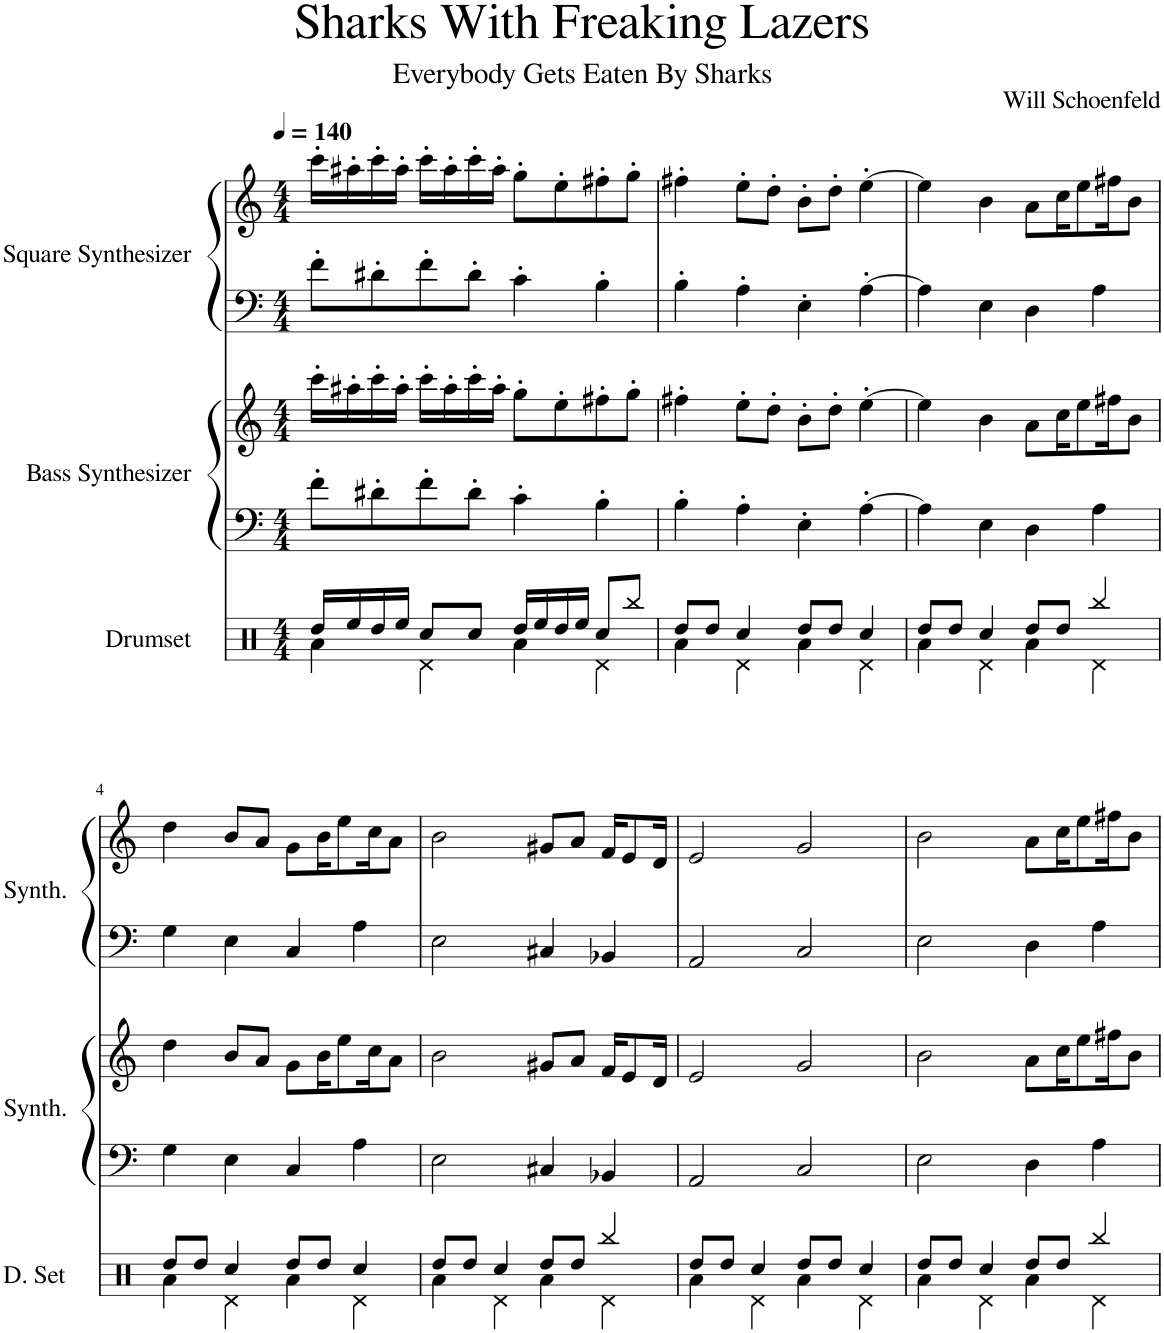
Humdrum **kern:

**kern	**kern	**kern	**kern	**kern
*part3	*part2	*part2	*part1	*part1
*staff5	*staff4	*staff3	*staff2	*staff1
*I"Drumset	*I"Bass Synthesizer	*	*I"Square Synthesizer	*
*I'D. Set	*I'Synth.	*	*I'Synth.	*
*clefX	*clefF4	*clefG2	*clefF4	*clefG2
*k[]	*k[]	*k[]	*k[]	*k[]
*M4/4	*M4/4	*M4/4	*M4/4	*M4/4
*MM140	*MM140	*MM140	*MM140	*MM140
=1	=1	=1	=1	=1
*^	*	*	*	*
16Rdd/LL	4Ra\	8f'\L	16ccc'\LL	8f'\L	16ccc'\LL
16Ree/	.	.	16aa#X'\	.	16aa#X'\
16Rdd/	.	8d#X'\	16ccc'\	8d#X'\	16ccc'\
16Ree/JJ	.	.	16aa#'\JJ	.	16aa#'\JJ
8Rcc/L	4Rd\	8f'\	16ccc'\LL	8f'\	16ccc'\LL
.	.	.	16aa#'\	.	16aa#'\
8Rcc/J	.	8d#'\J	16ccc'\	8d#'\J	16ccc'\
.	.	.	16aa#'\JJ	.	16aa#'\JJ
16Rdd/LL	4Ra\	4c'\	8gg'\L	4c'\	8gg'\L
16Ree/	.	.	.	.	.
16Rdd/	.	.	8ee'\	.	8ee'\
16Ree/JJ	.	.	.	.	.
8Rcc/L	4Rd\	4B'\	8ff#X'\	4B'\	8ff#X'\
8Rbb/J	.	.	8gg'\J	.	8gg'\J
=2	=2	=2	=2	=2	=2
8Rdd/L	4Ra\	4B'\	4ff#X'\	4B'\	4ff#X'\
8Rdd/J	.	.	.	.	.
4Rcc/	4Rd\	4A'\	8ee'\L	4A'\	8ee'\L
.	.	.	8dd'\J	.	8dd'\J
8Rdd/L	4Ra\	4E'\	8b'\L	4E'\	8b'\L
8Rdd/J	.	.	8dd'\J	.	8dd'\J
4Rcc/	4Rd\	[4A'\	[4ee'\	[4A'\	[4ee'\
=3	=3	=3	=3	=3	=3
8Rdd/L	4Ra\	4A\]	4ee\]	4A\]	4ee\]
8Rdd/J	.	.	.	.	.
4Rcc/	4Rd\	4E\	4b\	4E\	4b\
8Rdd/L	4Ra\	4D\	8a\L	4D\	8a\L
8Rdd/J	.	.	16cc\K	.	16cc\K
.	.	.	8ee\	.	8ee\
4Rbb/	4Rd\	4A\	.	4A\	.
.	.	.	16ff#X\K	.	16ff#X\K
.	.	.	8b\J	.	8b\J
!!LO:LB:g=z
=4	=4	=4	=4	=4	=4
8Rdd/L	4Ra\	4G\	4dd\	4G\	4dd\
8Rdd/J	.	.	.	.	.
4Rcc/	4Rd\	4E\	8b/L	4E\	8b/L
.	.	.	8a/J	.	8a/J
8Rdd/L	4Ra\	4C/	8g\L	4C/	8g\L
8Rdd/J	.	.	16b\K	.	16b\K
.	.	.	8ee\	.	8ee\
4Rcc/	4Rd\	4A\	.	4A\	.
.	.	.	16cc\K	.	16cc\K
.	.	.	8a\J	.	8a\J
=5	=5	=5	=5	=5	=5
8Rdd/L	4Ra\	2E\	2b\	2E\	2b\
8Rdd/J	.	.	.	.	.
4Rcc/	4Rd\	.	.	.	.
8Rdd/L	4Ra\	4C#X/	8g#X/L	4C#X/	8g#X/L
8Rdd/J	.	.	8a/J	.	8a/J
4Rbb/	4Rd\	4BB-X/	16f/KL	4BB-X/	16f/KL
.	.	.	8e/	.	8e/
.	.	.	16d/Jk	.	16d/Jk
=6	=6	=6	=6	=6	=6
8Rdd/L	4Ra\	2AA/	2e/	2AA/	2e/
8Rdd/J	.	.	.	.	.
4Rcc/	4Rd\	.	.	.	.
8Rdd/L	4Ra\	2C/	2g/	2C/	2g/
8Rdd/J	.	.	.	.	.
4Rcc/	4Rd\	.	.	.	.
=7	=7	=7	=7	=7	=7
8Rdd/L	4Ra\	2E\	2b\	2E\	2b\
8Rdd/J	.	.	.	.	.
4Rcc/	4Rd\	.	.	.	.
8Rdd/L	4Ra\	4D\	8a\L	4D\	8a\L
8Rdd/J	.	.	16cc\K	.	16cc\K
.	.	.	8ee\	.	8ee\
4Rbb/	4Rd\	4A\	.	4A\	.
.	.	.	16ff#X\K	.	16ff#X\K
.	.	.	8b\J	.	8b\J
*v	*v	*	*	*	*
=	=	=	=	=
*-	*-	*-	*-	*-
